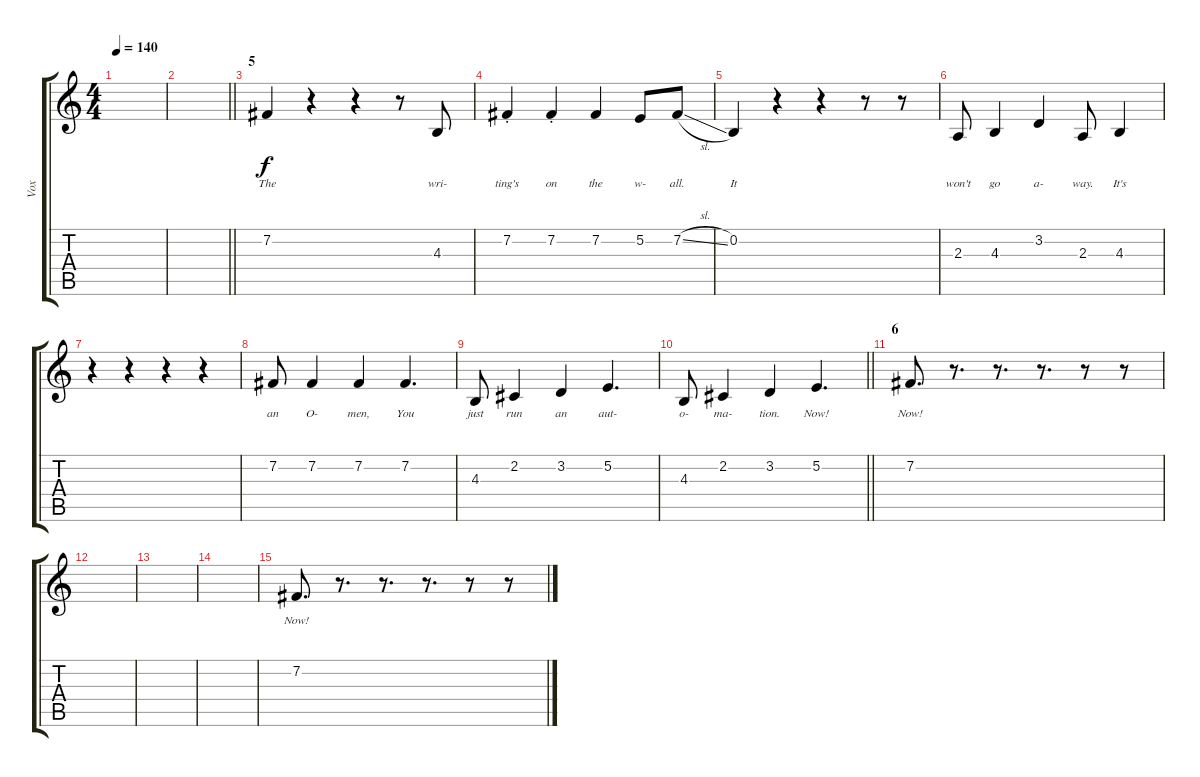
\track ("Vox" "Vox") {instrument lead6voice}
\staff {score tabs}
\tuning (E4 B3 G3 D3 A2 E2) {hide}
\ts (4 4)
\tempo 140
\clef g2
\ks c
|
\barLineRight lightlight
|
\section ("" "5")
7.2.4{lyrics (0 "The") lyrics (1 "") lyrics (2 "") lyrics (3 "") lyrics (4 "") dy f} r.4 r.4 r.8 4.3.8{lyrics (0 "wri-") lyrics (1 "") lyrics (2 "") lyrics (3 "") lyrics (4 "")} |
7.2{st}.4{lyrics (0 "ting's") lyrics (1 "") lyrics (2 "") lyrics (3 "") lyrics (4 "")} 7.2{st}.4{lyrics (0 "on") lyrics (1 "") lyrics (2 "") lyrics (3 "") lyrics (4 "")} 7.2.4{lyrics (0 "the") lyrics (1 "") lyrics (2 "") lyrics (3 "") lyrics (4 "")} 5.2.8{lyrics (0 "w-") lyrics (1 "") lyrics (2 "") lyrics (3 "") lyrics (4 "")} 7.2{sl}.8{lyrics (0 "all.") lyrics (1 "") lyrics (2 "") lyrics (3 "") lyrics (4 "")} |
0.2.4{lyrics (0 "It") lyrics (1 "") lyrics (2 "") lyrics (3 "") lyrics (4 "")} r.4 r.4 r.8 r.8 |
2.3.8{lyrics (0 "won't") lyrics (1 "") lyrics (2 "") lyrics (3 "") lyrics (4 "")} 4.3.4{lyrics (0 "go") lyrics (1 "") lyrics (2 "") lyrics (3 "") lyrics (4 "")} 3.2.4{lyrics (0 "a-") lyrics (1 "") lyrics (2 "") lyrics (3 "") lyrics (4 "")} 2.3.8{lyrics (0 "way.") lyrics (1 "") lyrics (2 "") lyrics (3 "") lyrics (4 "")} 4.3.4{lyrics (0 "It's") lyrics (1 "") lyrics (2 "") lyrics (3 "") lyrics (4 "")} |
r.4 r.4 r.4 r.4 |
7.2.8{lyrics (0 "an") lyrics (1 "") lyrics (2 "") lyrics (3 "") lyrics (4 "")} 7.2.4{lyrics (0 "O-") lyrics (1 "") lyrics (2 "") lyrics (3 "") lyrics (4 "")} 7.2.4{lyrics (0 "men,") lyrics (1 "") lyrics (2 "") lyrics (3 "") lyrics (4 "")} 7.2.4{d lyrics (0 "You") lyrics (1 "") lyrics (2 "") lyrics (3 "") lyrics (4 "")} |
4.3.8{lyrics (0 "just") lyrics (1 "") lyrics (2 "") lyrics (3 "") lyrics (4 "")} 2.2.4{lyrics (0 "run") lyrics (1 "") lyrics (2 "") lyrics (3 "") lyrics (4 "")} 3.2.4{lyrics (0 "an") lyrics (1 "") lyrics (2 "") lyrics (3 "") lyrics (4 "")} 5.2.4{d lyrics (0 "aut-") lyrics (1 "") lyrics (2 "") lyrics (3 "") lyrics (4 "")} |
\barLineRight lightlight
4.3.8{lyrics (0 "o-") lyrics (1 "") lyrics (2 "") lyrics (3 "") lyrics (4 "")} 2.2.4{lyrics (0 "ma-") lyrics (1 "") lyrics (2 "") lyrics (3 "") lyrics (4 "")} 3.2.4{lyrics (0 "tion.") lyrics (1 "") lyrics (2 "") lyrics (3 "") lyrics (4 "")} 5.2.4{d lyrics (0 "Now!") lyrics (1 "") lyrics (2 "") lyrics (3 "") lyrics (4 "")} |
\section ("" "6")
7.2.8{d lyrics (0 "Now!") lyrics (1 "") lyrics (2 "") lyrics (3 "") lyrics (4 "")} r.8{d} r.8{d} r.8{d} r.8 r.8 |
|
|
|
7.2.8{d lyrics (0 "Now!") lyrics (1 "") lyrics (2 "") lyrics (3 "") lyrics (4 "")} r.8{d} r.8{d} r.8{d} r.8 r.8
